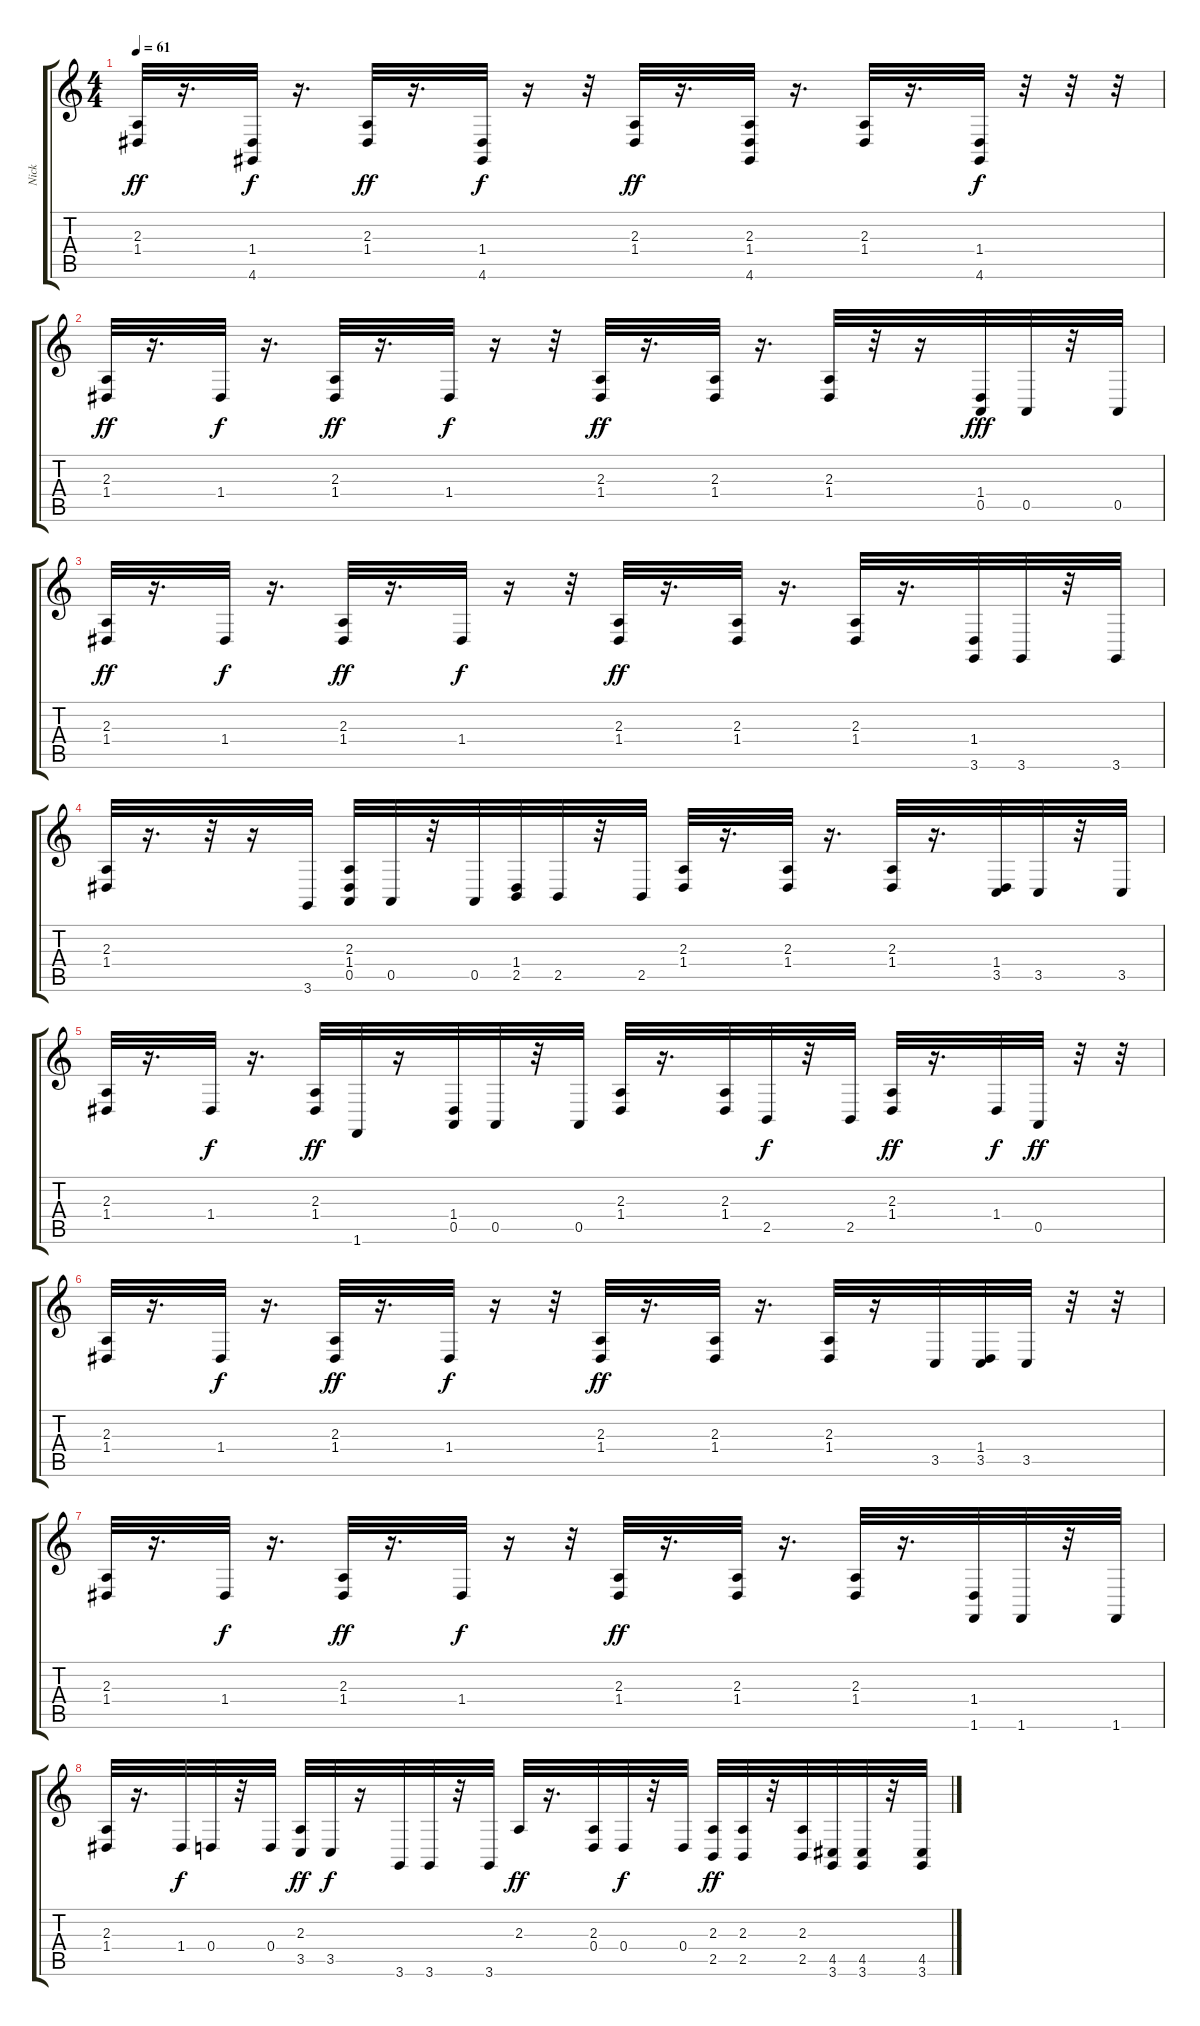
\track ("Nick" "Nick") {instrument acousticgrandpiano}
\staff {score tabs}
\tuning (E4 B3 G3 D3 A2 E2) {hide}
\ts (4 4)
\tempo 61
\clef g2
\ks c
(2.3 1.4).32{dy ff} r.16{d} (1.4 4.6).32{dy f} r.16{d} (2.3 1.4).32{dy ff} r.16{d} (1.4 4.6).32{dy f} r.16 r.32 (2.3 1.4).32{dy ff} r.16{d} (2.3 1.4 4.6).32{volume 16} r.16{d} (2.3 1.4).32 r.16{d} (1.4 4.6).32{dy f} r.32 r.32 r.32 |
(2.3 1.4).32{dy ff} r.16{d} 1.4.32{dy f} r.16{d} (2.3 1.4).32{dy ff} r.16{d} 1.4.32{dy f} r.16 r.32 (2.3 1.4).32{dy ff} r.16{d} (2.3 1.4).32 r.16{d} (2.3 1.4).32 r.32 r.16 (1.4 0.5).32{dy fff} 0.5.32 r.32 0.5.32 |
(2.3 1.4).32{dy ff} r.16{d} 1.4.32{dy f} r.16{d} (2.3 1.4).32{dy ff} r.16{d} 1.4.32{dy f} r.16 r.32 (2.3 1.4).32{dy ff} r.16{d} (2.3 1.4).32 r.16{d} (2.3 1.4).32 r.16{d} (1.4 3.6).32 3.6.32 r.32 3.6.32 |
(2.3 1.4).32 r.16{d} r.32 r.16 3.6.32 (2.3 1.4 0.5).32 0.5.32 r.32 0.5.32 (1.4 2.5).32 2.5.32 r.32 2.5.32 (2.3 1.4).32 r.16{d} (2.3 1.4).32 r.16{d} (2.3 1.4).32 r.16{d} (1.4 3.5).32 3.5.32 r.32 3.5.32 |
(2.3 1.4).32 r.16{d} 1.4.32{dy f} r.16{d} (2.3 1.4).32{dy ff} 1.6.32 r.16 (1.4 0.5).32 0.5.32 r.32 0.5.32 (2.3 1.4).32 r.16{d} (2.3 1.4).32 2.5.32{dy f} r.32 2.5.32 (2.3 1.4).32{dy ff} r.16{d} 1.4.32{dy f} 0.5.32{dy ff} r.32 r.32 |
(2.3 1.4).32 r.16{d} 1.4.32{dy f} r.16{d} (2.3 1.4).32{dy ff} r.16{d} 1.4.32{dy f} r.16 r.32 (2.3 1.4).32{dy ff} r.16{d} (2.3 1.4).32 r.16{d} (2.3 1.4).32 r.16 3.5.32 (1.4 3.5).32 3.5.32 r.32 r.32 |
(2.3 1.4).32 r.16{d} 1.4.32{dy f} r.16{d} (2.3 1.4).32{dy ff} r.16{d} 1.4.32{dy f} r.16 r.32 (2.3 1.4).32{dy ff} r.16{d} (2.3 1.4).32 r.16{d} (2.3 1.4).32 r.16{d} (1.4 1.6).32 1.6.32 r.32 1.6.32 |
(2.3 1.4).32 r.16{d} 1.4.32{dy f} 0.4.32 r.32 0.4.32 (2.3 3.5).32{dy ff} 3.5.32{dy f} r.16 3.6.32 3.6.32 r.32 3.6.32 2.3.32{dy ff} r.16{d} (2.3 0.4).32 0.4.32{dy f} r.32 0.4.32 (2.3 2.5).32{dy ff} (2.3 2.5).32 r.32 (2.3 2.5).32 (4.5 3.6).32 (4.5 3.6).32 r.32 (4.5 3.6).32
